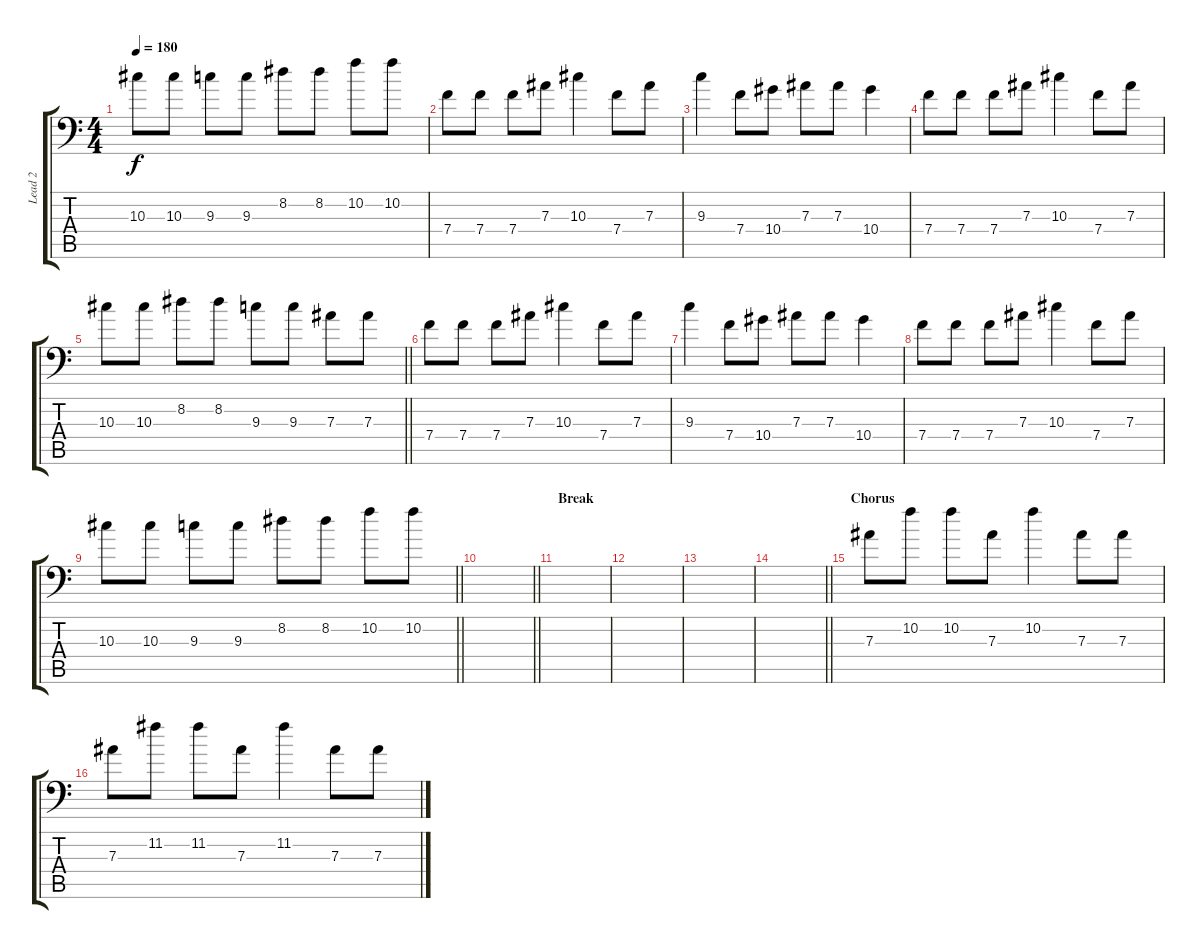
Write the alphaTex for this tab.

\track ("Lead 2" "Lead 2") {instrument overdrivenguitar}
\staff {score tabs}
\tuning (C4 G3 Eb3 Bb2 F2 Bb1) {hide}
\ts (4 4)
\tempo 180
\clef f4
\ks c
10.3.8{dy f} 10.3.8 9.3.8 9.3.8 8.2.8 8.2.8 10.2.8 10.2.8 |
7.4.8 7.4.8 7.4.8 7.3.8 10.3.4 7.4.8 7.3.8 |
9.3.4 7.4.8 10.4.8 7.3.8 7.3.8 10.4.4 |
7.4.8 7.4.8 7.4.8 7.3.8 10.3.4 7.4.8 7.3.8 |
\barLineRight lightlight
10.3.8 10.3.8 8.2.8 8.2.8 9.3.8 9.3.8 7.3.8 7.3.8 |
7.4.8 7.4.8 7.4.8 7.3.8 10.3.4 7.4.8 7.3.8 |
9.3.4 7.4.8 10.4.8 7.3.8 7.3.8 10.4.4 |
7.4.8 7.4.8 7.4.8 7.3.8 10.3.4 7.4.8 7.3.8 |
\barLineRight lightlight
10.3.8 10.3.8 9.3.8 9.3.8 8.2.8 8.2.8 10.2.8 10.2.8 |
\barLineRight lightlight
|
\section ("" "Break")
|
|
|
\barLineRight lightlight
|
\section ("" "Chorus")
7.3.8 10.2.8 10.2.8 7.3.8 10.2.4 7.3.8 7.3.8 |
7.3.8 11.2.8 11.2.8 7.3.8 11.2.4 7.3.8 7.3.8
